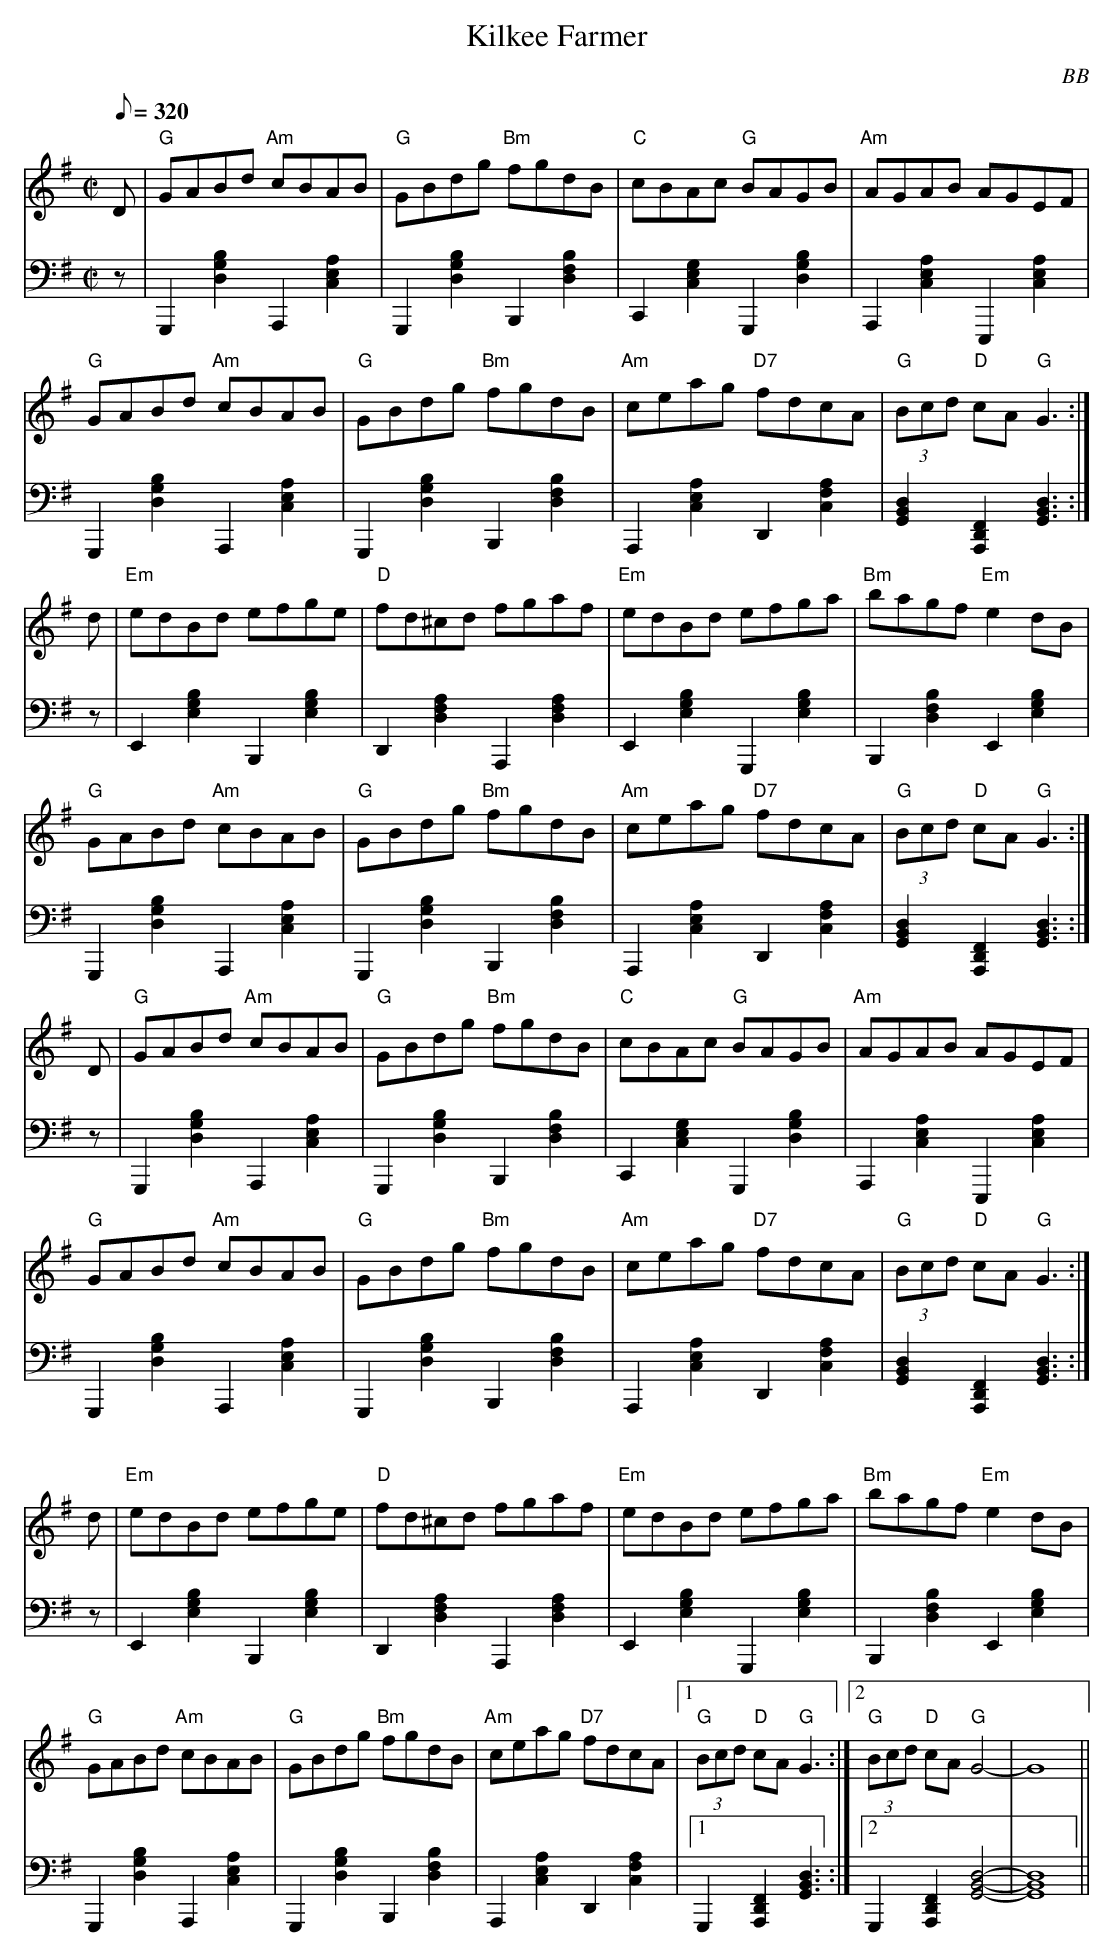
X:1
T: Kilkee Farmer
C: BB
Q: 1/8=320
M: C|
L: 1/8
V: 1 program 1 73 %flute
V: 2 volume=70 clef=bass m=D program 1 00
K: G
[V:1] D|"G"GABd "Am"cBAB|"G"GBdg "Bm"fgdB|"C"cBAc "G"BAGB|"Am"AGAB AGEF|
[V:2] z|G,,2[G2B2D2]A,,2[A2C2E2]|G,,2[G2B2D2]B,,2[F2B2D2]|C,2[E2G2C2]G,,2[G2B2D2]|\
A,,2[A2C2E2]E,,2[E2C2A2]|
[V:1] "G"GABd "Am"cBAB |"G"GBdg "Bm"fgdB|"Am"ceag "D7"fdcA|"G"(3Bcd "D"cA "G"G3 :|
[V:2] G,,2[G2B2D2]A,,2[A2C2E2]|G,,2[G2B2D2]B,,2[F2B2D2]|A,,2[A2C2E2]D,2[A2C2F2]|[G,2B,2D2]\
[D,2F,2A,,2][G,3B,3D3]:|
[V:1] d|"Em"edBd efge|"D"fd^cd fgaf|"Em"edBd efga|"Bm"bagf "Em"e2 dB|
[V:2] z|E,2[E2B2G2]B,,2[E2G2B2]|D,2[A2D2F2]A,,2[A2D2F2]|E,2[E2B2G2]G,,2[E2G2B2]|\
B,,2[F2B2D2]E,2[E2B2G2]|
[V:1] "G"GABd "Am"cBAB |"G"GBdg "Bm"fgdB|"Am"ceag "D7"fdcA|"G"(3Bcd "D"cA "G"G3 :|
[V:2] G,,2[G2B2D2]A,,2[A2C2E2]|G,,2[G2B2D2]B,,2[F2B2D2]|A,,2[A2C2E2]D,2[A2C2F2]|[G,2B,2D2]\
[D,2F,2A,,2][G,3B,3D3]:|
[V:1] D|"G"GABd "Am"cBAB|"G"GBdg "Bm"fgdB|"C"cBAc "G"BAGB|"Am"AGAB AGEF|
[V:2] z|G,,2[G2B2D2]A,,2[A2C2E2]|G,,2[G2B2D2]B,,2[F2B2D2]|C,2[E2G2C2]G,,2[G2B2D2]|\
A,,2[A2C2E2]E,,2[E2C2A2]|
[V:1] "G"GABd "Am"cBAB |"G"GBdg "Bm"fgdB|"Am"ceag "D7"fdcA|"G"(3Bcd "D"cA "G"G3 :|
[V:2] G,,2[G2B2D2]A,,2[A2C2E2]|G,,2[G2B2D2]B,,2[F2B2D2]|A,,2[A2C2E2]D,2[A2C2F2]|[G,2B,2D2]\
[D,2F,2A,,2][G,3B,3D3]:|
[V:1] d|"Em"edBd efge|"D"fd^cd fgaf|"Em"edBd efga|"Bm"bagf "Em"e2 dB|
[V:2] z|E,2[E2B2G2]B,,2[E2G2B2]|D,2[A2D2F2]A,,2[A2D2F2]|E,2[E2B2G2]G,,2[E2G2B2]|\
B,,2[F2B2D2]E,2[E2B2G2]|
[V:1] "G"GABd "Am"cBAB |"G"GBdg "Bm"fgdB|"Am"ceag "D7"fdcA|1 "G"(3Bcd "D"cA "G"G3 :|2\
"G"(3Bcd "D"cA "G"G4-|G8||
[V:2] G,,2[G2B2D2]A,,2[A2C2E2]|G,,2[G2B2D2]B,,2[F2B2D2]|A,,2[A2C2E2]D,2[A2C2F2]|1\
G,,2[D,2F,2A,,2][G,3B,3D3] :|2 G,,2[D,2F,2A,,2][G,4-B,4-D4-]|[G,8B,8D8]||
